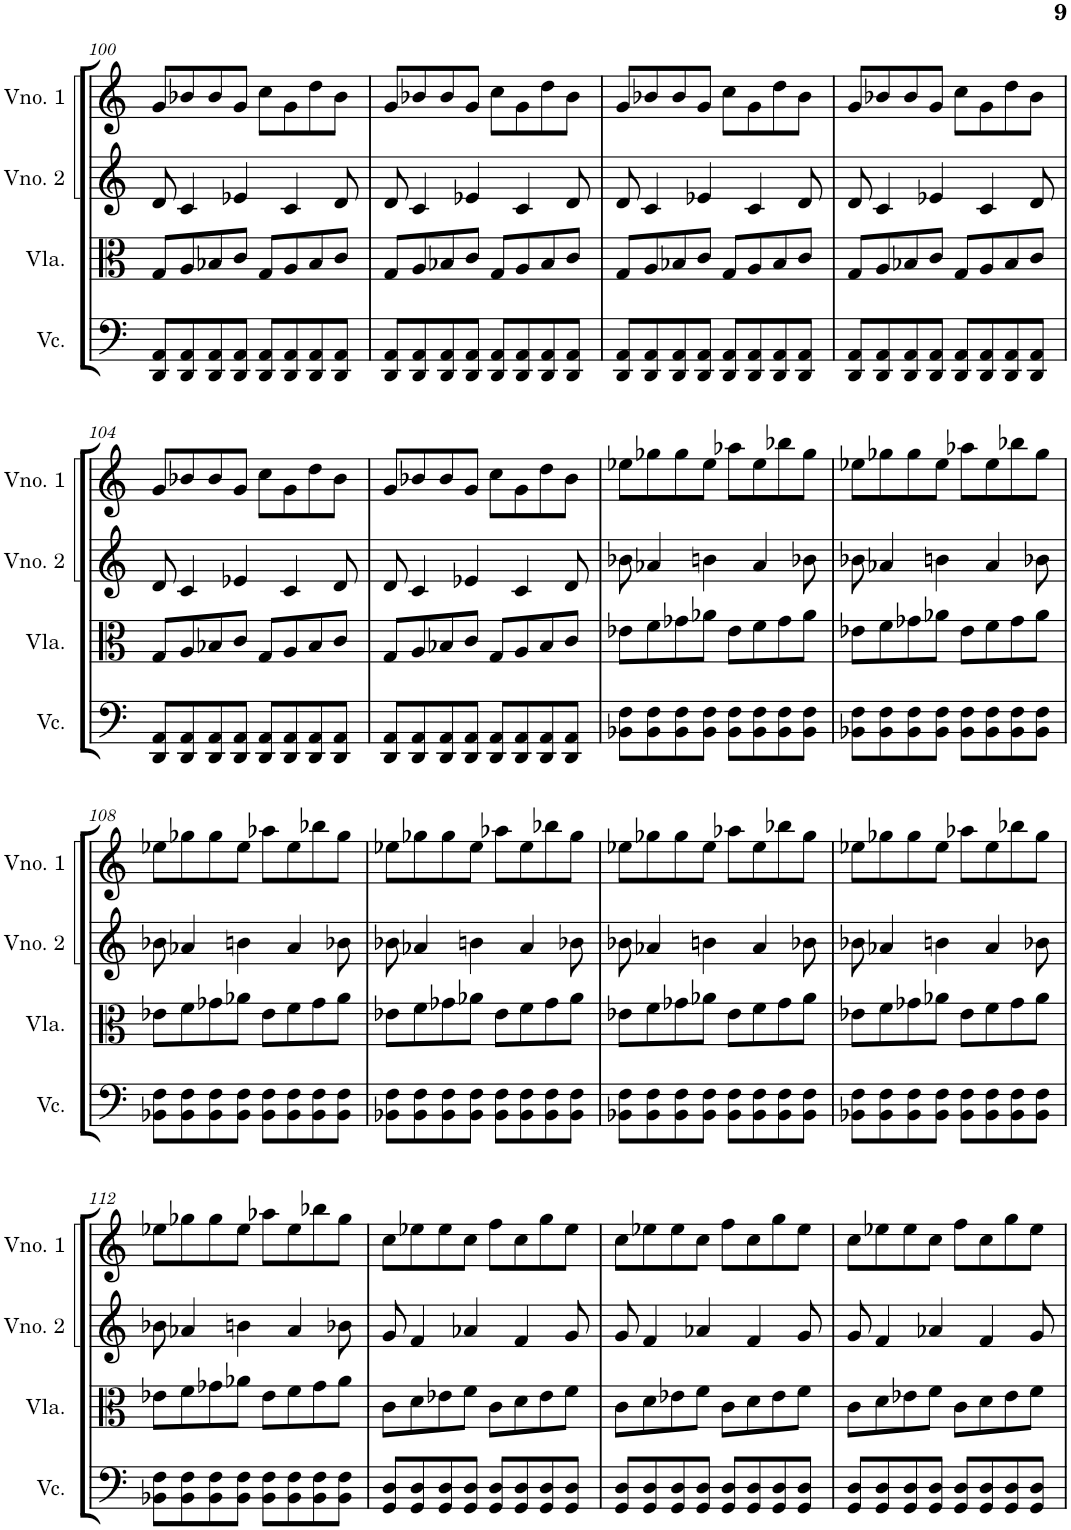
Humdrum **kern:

**kern	**kern	**kern	**kern
*part4	*part3	*part2	*part1
*staff4	*staff3	*staff2	*staff1
*I"Violoncelo	*I"Viola	*I"Violino 2	*I"Violino 1
*I'Vc.	*I'Vla.	*I'Vno. 2	*I'Vno. 1
!!LO:PB:g=z
*clefF4	*clefC3	*clefG2	*clefG2
*k[]	*k[]	*k[]	*k[]
*M4/4	*M4/4	*M4/4	*M4/4
=100	=100	=100	=100
8DD/ 8AA/L	8G/L	8d/	8g/L
8DD/ 8AA/	8A/	4c/	8b-X/
8DD/ 8AA/	8B-X/	.	8b-/
8DD/ 8AA/J	8c/J	4e-X/	8g/J
8DD/ 8AA/L	8G/L	.	8cc\L
8DD/ 8AA/	8A/	4c/	8g\
8DD/ 8AA/	8B-/	.	8dd\
8DD/ 8AA/J	8c/J	8d/	8b-\J
=101	=101	=101	=101
8DD/ 8AA/L	8G/L	8d/	8g/L
8DD/ 8AA/	8A/	4c/	8b-X/
8DD/ 8AA/	8B-X/	.	8b-/
8DD/ 8AA/J	8c/J	4e-X/	8g/J
8DD/ 8AA/L	8G/L	.	8cc\L
8DD/ 8AA/	8A/	4c/	8g\
8DD/ 8AA/	8B-/	.	8dd\
8DD/ 8AA/J	8c/J	8d/	8b-\J
=102	=102	=102	=102
8DD/ 8AA/L	8G/L	8d/	8g/L
8DD/ 8AA/	8A/	4c/	8b-X/
8DD/ 8AA/	8B-X/	.	8b-/
8DD/ 8AA/J	8c/J	4e-X/	8g/J
8DD/ 8AA/L	8G/L	.	8cc\L
8DD/ 8AA/	8A/	4c/	8g\
8DD/ 8AA/	8B-/	.	8dd\
8DD/ 8AA/J	8c/J	8d/	8b-\J
=103	=103	=103	=103
8DD/ 8AA/L	8G/L	8d/	8g/L
8DD/ 8AA/	8A/	4c/	8b-X/
8DD/ 8AA/	8B-X/	.	8b-/
8DD/ 8AA/J	8c/J	4e-X/	8g/J
8DD/ 8AA/L	8G/L	.	8cc\L
8DD/ 8AA/	8A/	4c/	8g\
8DD/ 8AA/	8B-/	.	8dd\
8DD/ 8AA/J	8c/J	8d/	8b-\J
!!LO:LB:g=z
=104	=104	=104	=104
8DD/ 8AA/L	8G/L	8d/	8g/L
8DD/ 8AA/	8A/	4c/	8b-X/
8DD/ 8AA/	8B-X/	.	8b-/
8DD/ 8AA/J	8c/J	4e-X/	8g/J
8DD/ 8AA/L	8G/L	.	8cc\L
8DD/ 8AA/	8A/	4c/	8g\
8DD/ 8AA/	8B-/	.	8dd\
8DD/ 8AA/J	8c/J	8d/	8b-\J
=105	=105	=105	=105
8DD/ 8AA/L	8G/L	8d/	8g/L
8DD/ 8AA/	8A/	4c/	8b-X/
8DD/ 8AA/	8B-X/	.	8b-/
8DD/ 8AA/J	8c/J	4e-X/	8g/J
8DD/ 8AA/L	8G/L	.	8cc\L
8DD/ 8AA/	8A/	4c/	8g\
8DD/ 8AA/	8B-/	.	8dd\
8DD/ 8AA/J	8c/J	8d/	8b-\J
=106	=106	=106	=106
8BB-X\ 8F\L	8e-X\L	8b-X\	8ee-X\L
8BB-\ 8F\	8f\	4a-X/	8gg-X\
8BB-\ 8F\	8g-X\	.	8gg-\
8BB-\ 8F\J	8a-X\J	4bn\	8ee-\J
8BB-\ 8F\L	8e-\L	.	8aa-X\L
8BB-\ 8F\	8f\	4a-/	8ee-\
8BB-\ 8F\	8g-\	.	8bb-X\
8BB-\ 8F\J	8a-\J	8b-X\	8gg-\J
=107	=107	=107	=107
8BB-X\ 8F\L	8e-X\L	8b-X\	8ee-X\L
8BB-\ 8F\	8f\	4a-X/	8gg-X\
8BB-\ 8F\	8g-X\	.	8gg-\
8BB-\ 8F\J	8a-X\J	4bn\	8ee-\J
8BB-\ 8F\L	8e-\L	.	8aa-X\L
8BB-\ 8F\	8f\	4a-/	8ee-\
8BB-\ 8F\	8g-\	.	8bb-X\
8BB-\ 8F\J	8a-\J	8b-X\	8gg-\J
!!LO:LB:g=z
=108	=108	=108	=108
8BB-X\ 8F\L	8e-X\L	8b-X\	8ee-X\L
8BB-\ 8F\	8f\	4a-X/	8gg-X\
8BB-\ 8F\	8g-X\	.	8gg-\
8BB-\ 8F\J	8a-X\J	4bn\	8ee-\J
8BB-\ 8F\L	8e-\L	.	8aa-X\L
8BB-\ 8F\	8f\	4a-/	8ee-\
8BB-\ 8F\	8g-\	.	8bb-X\
8BB-\ 8F\J	8a-\J	8b-X\	8gg-\J
=109	=109	=109	=109
8BB-X\ 8F\L	8e-X\L	8b-X\	8ee-X\L
8BB-\ 8F\	8f\	4a-X/	8gg-X\
8BB-\ 8F\	8g-X\	.	8gg-\
8BB-\ 8F\J	8a-X\J	4bn\	8ee-\J
8BB-\ 8F\L	8e-\L	.	8aa-X\L
8BB-\ 8F\	8f\	4a-/	8ee-\
8BB-\ 8F\	8g-\	.	8bb-X\
8BB-\ 8F\J	8a-\J	8b-X\	8gg-\J
=110	=110	=110	=110
8BB-X\ 8F\L	8e-X\L	8b-X\	8ee-X\L
8BB-\ 8F\	8f\	4a-X/	8gg-X\
8BB-\ 8F\	8g-X\	.	8gg-\
8BB-\ 8F\J	8a-X\J	4bn\	8ee-\J
8BB-\ 8F\L	8e-\L	.	8aa-X\L
8BB-\ 8F\	8f\	4a-/	8ee-\
8BB-\ 8F\	8g-\	.	8bb-X\
8BB-\ 8F\J	8a-\J	8b-X\	8gg-\J
=111	=111	=111	=111
8BB-X\ 8F\L	8e-X\L	8b-X\	8ee-X\L
8BB-\ 8F\	8f\	4a-X/	8gg-X\
8BB-\ 8F\	8g-X\	.	8gg-\
8BB-\ 8F\J	8a-X\J	4bn\	8ee-\J
8BB-\ 8F\L	8e-\L	.	8aa-X\L
8BB-\ 8F\	8f\	4a-/	8ee-\
8BB-\ 8F\	8g-\	.	8bb-X\
8BB-\ 8F\J	8a-\J	8b-X\	8gg-\J
!!LO:LB:g=z
=112	=112	=112	=112
8BB-X\ 8F\L	8e-X\L	8b-X\	8ee-X\L
8BB-\ 8F\	8f\	4a-X/	8gg-X\
8BB-\ 8F\	8g-X\	.	8gg-\
8BB-\ 8F\J	8a-X\J	4bn\	8ee-\J
8BB-\ 8F\L	8e-\L	.	8aa-X\L
8BB-\ 8F\	8f\	4a-/	8ee-\
8BB-\ 8F\	8g-\	.	8bb-X\
8BB-\ 8F\J	8a-\J	8b-X\	8gg-\J
=113	=113	=113	=113
8GG/ 8D/L	8c\L	8g/	8cc\L
8GG/ 8D/	8d\	4f/	8ee-X\
8GG/ 8D/	8e-X\	.	8ee-\
8GG/ 8D/J	8f\J	4a-X/	8cc\J
8GG/ 8D/L	8c\L	.	8ff\L
8GG/ 8D/	8d\	4f/	8cc\
8GG/ 8D/	8e-\	.	8gg\
8GG/ 8D/J	8f\J	8g/	8ee-\J
=114	=114	=114	=114
8GG/ 8D/L	8c\L	8g/	8cc\L
8GG/ 8D/	8d\	4f/	8ee-X\
8GG/ 8D/	8e-X\	.	8ee-\
8GG/ 8D/J	8f\J	4a-X/	8cc\J
8GG/ 8D/L	8c\L	.	8ff\L
8GG/ 8D/	8d\	4f/	8cc\
8GG/ 8D/	8e-\	.	8gg\
8GG/ 8D/J	8f\J	8g/	8ee-\J
=115	=115	=115	=115
8GG/ 8D/L	8c\L	8g/	8cc\L
8GG/ 8D/	8d\	4f/	8ee-X\
8GG/ 8D/	8e-X\	.	8ee-\
8GG/ 8D/J	8f\J	4a-X/	8cc\J
8GG/ 8D/L	8c\L	.	8ff\L
8GG/ 8D/	8d\	4f/	8cc\
8GG/ 8D/	8e-\	.	8gg\
8GG/ 8D/J	8f\J	8g/	8ee-\J
=	=	=	=
*-	*-	*-	*-
